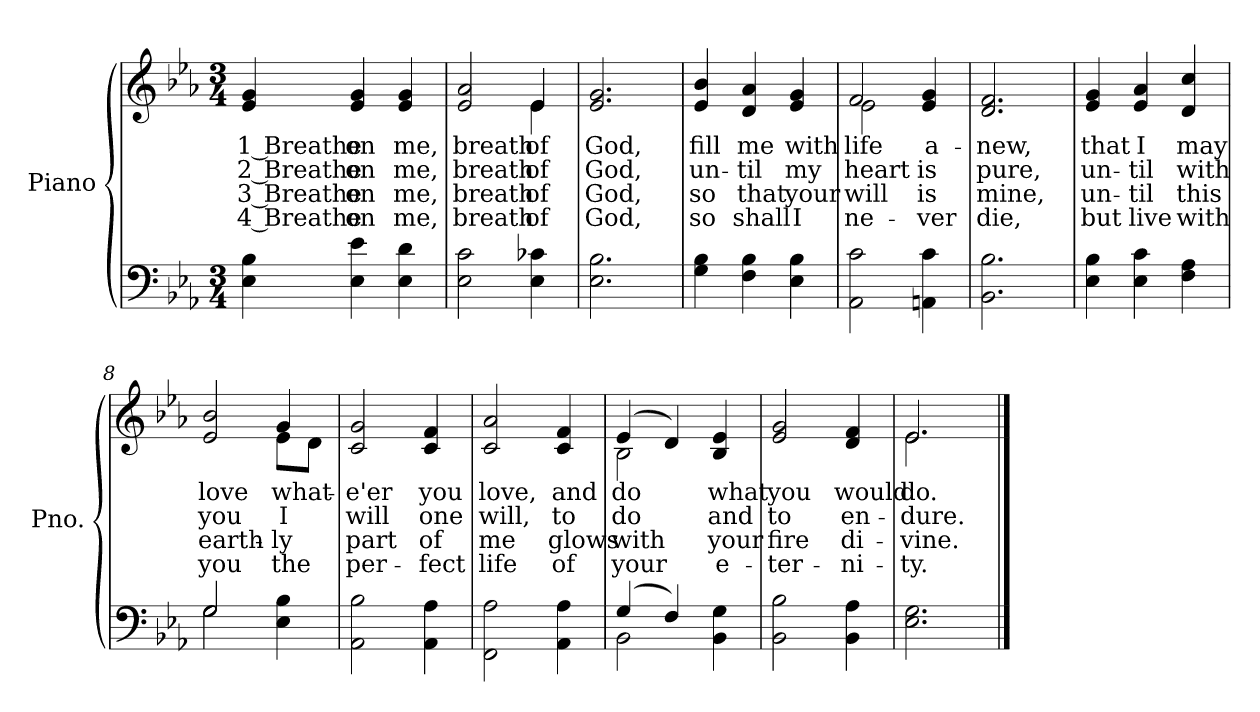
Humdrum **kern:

**kern	**kern	**text	**text	**text	**text
*part2	*part1	*part1	*part1	*part1	*part1
*staff2	*staff1	*staff1	*staff1	*staff1	*staff1
*I"Piano	*I"Piano	*	*	*	*
*I'Pno.	*I'Pno.	*	*	*	*
!!LO:PB:g=z
*clefF4	*clefG2	*	*	*	*
*k[b-e-a-]	*k[b-e-a-]	*	*	*	*
*E-:	*E-:	*	*	*	*
*M3/4	*M3/4	*	*	*	*
=1	=1	=1	=1	=1	=1
!	!	!LO:LY:b:color=#000000	!LO:LY:b:color=#000000	!LO:LY:b:color=#000000	!LO:LY:b:color=#000000
4E-i\ 4B-i	4e-i/ 4gi	1 Breathe	2 Breathe	3 Breathe	4 Breathe
!	!	!LO:LY:b:color=#000000	!LO:LY:b:color=#000000	!LO:LY:b:color=#000000	!LO:LY:b:color=#000000
4E-i\ 4e-i	4e-i/ 4gi	on	on	on	on
!	!	!LO:LY:b:color=#000000	!LO:LY:b:color=#000000	!LO:LY:b:color=#000000	!LO:LY:b:color=#000000
4E-i\ 4di	4e-i/ 4gi	me,	me,	me,	me,
=2	=2	=2	=2	=2	=2
!	!	!LO:LY:b:color=#000000	!LO:LY:b:color=#000000	!LO:LY:b:color=#000000	!LO:LY:b:color=#000000
*	*^	*	*	*	*
2E-i\ 2ci	2e-i/ 2a-i	2ryy	breath	breath	breath	breath
!	!	!	!LO:LY:b:color=#000000	!LO:LY:b:color=#000000	!LO:LY:b:color=#000000	!LO:LY:b:color=#000000
4E-i\ 4c-Xi	4e-i/	4e-i\	of	of	of	of
*	*v	*v	*	*	*	*
=3	=3	=3	=3	=3	=3
*	*^	*	*	*	*
!	!	!	!LO:LY:b:color=#000000	!LO:LY:b:color=#000000	!LO:LY:b:color=#000000	!LO:LY:b:color=#000000
*	*v	*v	*	*	*	*
2.E-i\ 2.B-i	2.e-i/ 2.gi	God,	God,	God,	God,
=4	=4	=4	=4	=4	=4
!	!	!LO:LY:b:color=#000000	!LO:LY:b:color=#000000	!LO:LY:b:color=#000000	!LO:LY:b:color=#000000
4Gi\ 4B-i	4e-i/ 4b-i	fill	un-	so	so
!	!	!LO:LY:b:color=#000000	!LO:LY:b:color=#000000	!LO:LY:b:color=#000000	!LO:LY:b:color=#000000
4Fi\ 4B-i	4di/ 4a-i	me	-til	that	shall
!	!	!LO:LY:b:color=#000000	!LO:LY:b:color=#000000	!LO:LY:b:color=#000000	!LO:LY:b:color=#000000
4E-i\ 4B-i	4e-i/ 4gi	with	my	your	I
=5	=5	=5	=5	=5	=5
!	!	!LO:LY:b:color=#000000	!LO:LY:b:color=#000000	!LO:LY:b:color=#000000	!LO:LY:b:color=#000000
*	*^	*	*	*	*
2AA-i\ 2ci	2fi/	2e-i\	life	heart	will	ne-
!	!	!	!LO:LY:b:color=#000000	!LO:LY:b:color=#000000	!LO:LY:b:color=#000000	!LO:LY:b:color=#000000
4AAni\ 4ci	4e-i/ 4gi	4ryy	a-	is	-is	ver
*	*v	*v	*	*	*	*
=6	=6	=6	=6	=6	=6
*	*^	*	*	*	*
!	!	!	!LO:LY:b:color=#000000	!LO:LY:b:color=#000000	!LO:LY:b:color=#000000	!LO:LY:b:color=#000000
*	*v	*v	*	*	*	*
2.BB-i\ 2.B-i	2.di/ 2.fi	-new,	pure,	mine,	die,
!!LO:LB:g=z
=7	=7	=7	=7	=7	=7
!	!	!LO:LY:b:color=#000000	!LO:LY:b:color=#000000	!LO:LY:b:color=#000000	!LO:LY:b:color=#000000
4E-i\ 4B-i	4e-i/ 4gi	that	un-	un-	-but
!	!	!LO:LY:b:color=#000000	!LO:LY:b:color=#000000	!LO:LY:b:color=#000000	!LO:LY:b:color=#000000
4E-i\ 4ci	4e-i/ 4a-i	I	-til	til	live
!	!	!LO:LY:b:color=#000000	!LO:LY:b:color=#000000	!LO:LY:b:color=#000000	!LO:LY:b:color=#000000
4Fi\ 4A-i	4di/ 4cci	may	with	this	with
=8	=8	=8	=8	=8	=8
*^	*	*	*	*	*
!	!	!	!LO:LY:b:color=#000000	!LO:LY:b:color=#000000	!LO:LY:b:color=#000000	!LO:LY:b:color=#000000
*	*	*^	*	*	*	*
2Gi/	2Gi\	2e-i/ 2b-i	2ryy	love	you	earth-	-you
!	!	!	!	!LO:LY:b:color=#000000	!LO:LY:b:color=#000000	!LO:LY:b:color=#000000	!LO:LY:b:color=#000000
4E-i\ 4B-i	4ryy	4gi/	8e-i\L	what-	I	ly	the
.	.	.	8di\J	.	.	.	.
*v	*v	*	*	*	*	*	*
*	*v	*v	*	*	*	*
=9	=9	=9	=9	=9	=9
*	*^	*	*	*	*
!	!	!	!LO:LY:b:color=#000000	!LO:LY:b:color=#000000	!LO:LY:b:color=#000000	!LO:LY:b:color=#000000
*	*v	*v	*	*	*	*
2AA-i\ 2B-i	2ci/ 2gi	-e'er	will	part	per-
!	!	!LO:LY:b:color=#000000	!LO:LY:b:color=#000000	!LO:LY:b:color=#000000	!LO:LY:b:color=#000000
4AA-i\ 4A-i	4ci/ 4fi	you	one	-of	fect
!!LO:LB:g=z
=10	=10	=10	=10	=10	=10
!	!	!LO:LY:b:color=#000000	!LO:LY:b:color=#000000	!LO:LY:b:color=#000000	!LO:LY:b:color=#000000
2FFi\ 2A-i	2ci/ 2a-i	love,	will,	me	life
!	!	!LO:LY:b:color=#000000	!LO:LY:b:color=#000000	!LO:LY:b:color=#000000	!LO:LY:b:color=#000000
4AA-i\ 4A-i	4ci/ 4fi	and	to	glows	of
=11	=11	=11	=11	=11	=11
*^	*	*	*	*	*
!	!	!	!LO:LY:b:color=#000000	!LO:LY:b:color=#000000	!LO:LY:b:color=#000000	!LO:LY:b:color=#000000
*	*	*^	*	*	*	*
(4Gi/	2BB-i\	(4e-i/	2B-i\	do	do	with	your
4Fi/)	.	4di/)	.	.	.	.	.
!	!	!	!	!LO:LY:b:color=#000000	!LO:LY:b:color=#000000	!LO:LY:b:color=#000000	!LO:LY:b:color=#000000
4BB-i\ 4Gi	4ryy	4B-i/ 4e-i	4ryy	what	and	your	e-
*v	*v	*	*	*	*	*	*
*	*v	*v	*	*	*	*
=12	=12	=12	=12	=12	=12
*^	*^	*	*	*	*
!	!	!	!	!LO:LY:b:color=#000000	!LO:LY:b:color=#000000	!LO:LY:b:color=#000000	!LO:LY:b:color=#000000
*v	*v	*	*	*	*	*	*
*	*v	*v	*	*	*	*
2BB-i\ 2B-i	2e-i/ 2gi	you	to	-fire	ter-
!	!	!LO:LY:b:color=#000000	!LO:LY:b:color=#000000	!LO:LY:b:color=#000000	!LO:LY:b:color=#000000
4BB-i\ 4A-i	4di/ 4fi	would	en-	-di-	-ni-
=13	=13	=13	=13	=13	=13
!	!	!LO:LY:b:color=#000000	!LO:LY:b:color=#000000	!LO:LY:b:color=#000000	!LO:LY:b:color=#000000
*	*^	*	*	*	*
2.E-i\ 2.Gi	2.e-i/	2.e-i\	do.	-dure.	-vine.	ty.
*	*v	*v	*	*	*	*
==	==	==	==	==	==
*-	*-	*-	*-	*-	*-
